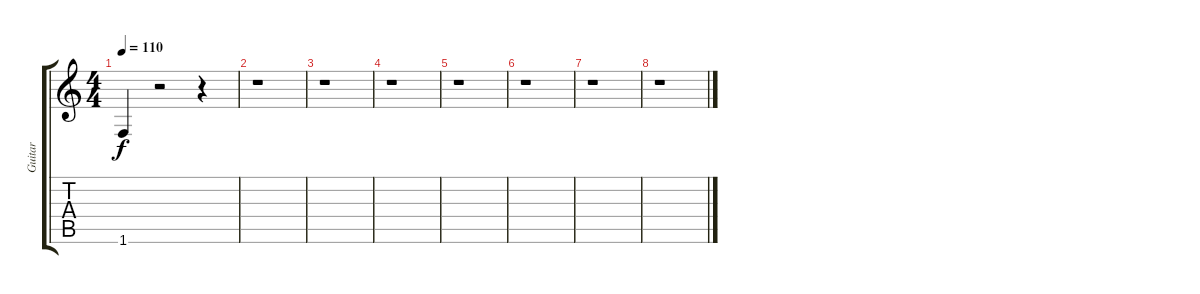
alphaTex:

\track ("Guitar" "Guitar") {instrument electricguitarclean}
\staff {score tabs}
\tuning (E4 B3 G3 D3 A2 E2) {hide}
\ts (4 4)
\tempo 110
\clef g2
\ks c
1.6{t}.4{dy f} r.2 r.4 |
r.1 |
r.1 |
r.1 |
r.1 |
r.1 |
r.1 |
r.1
